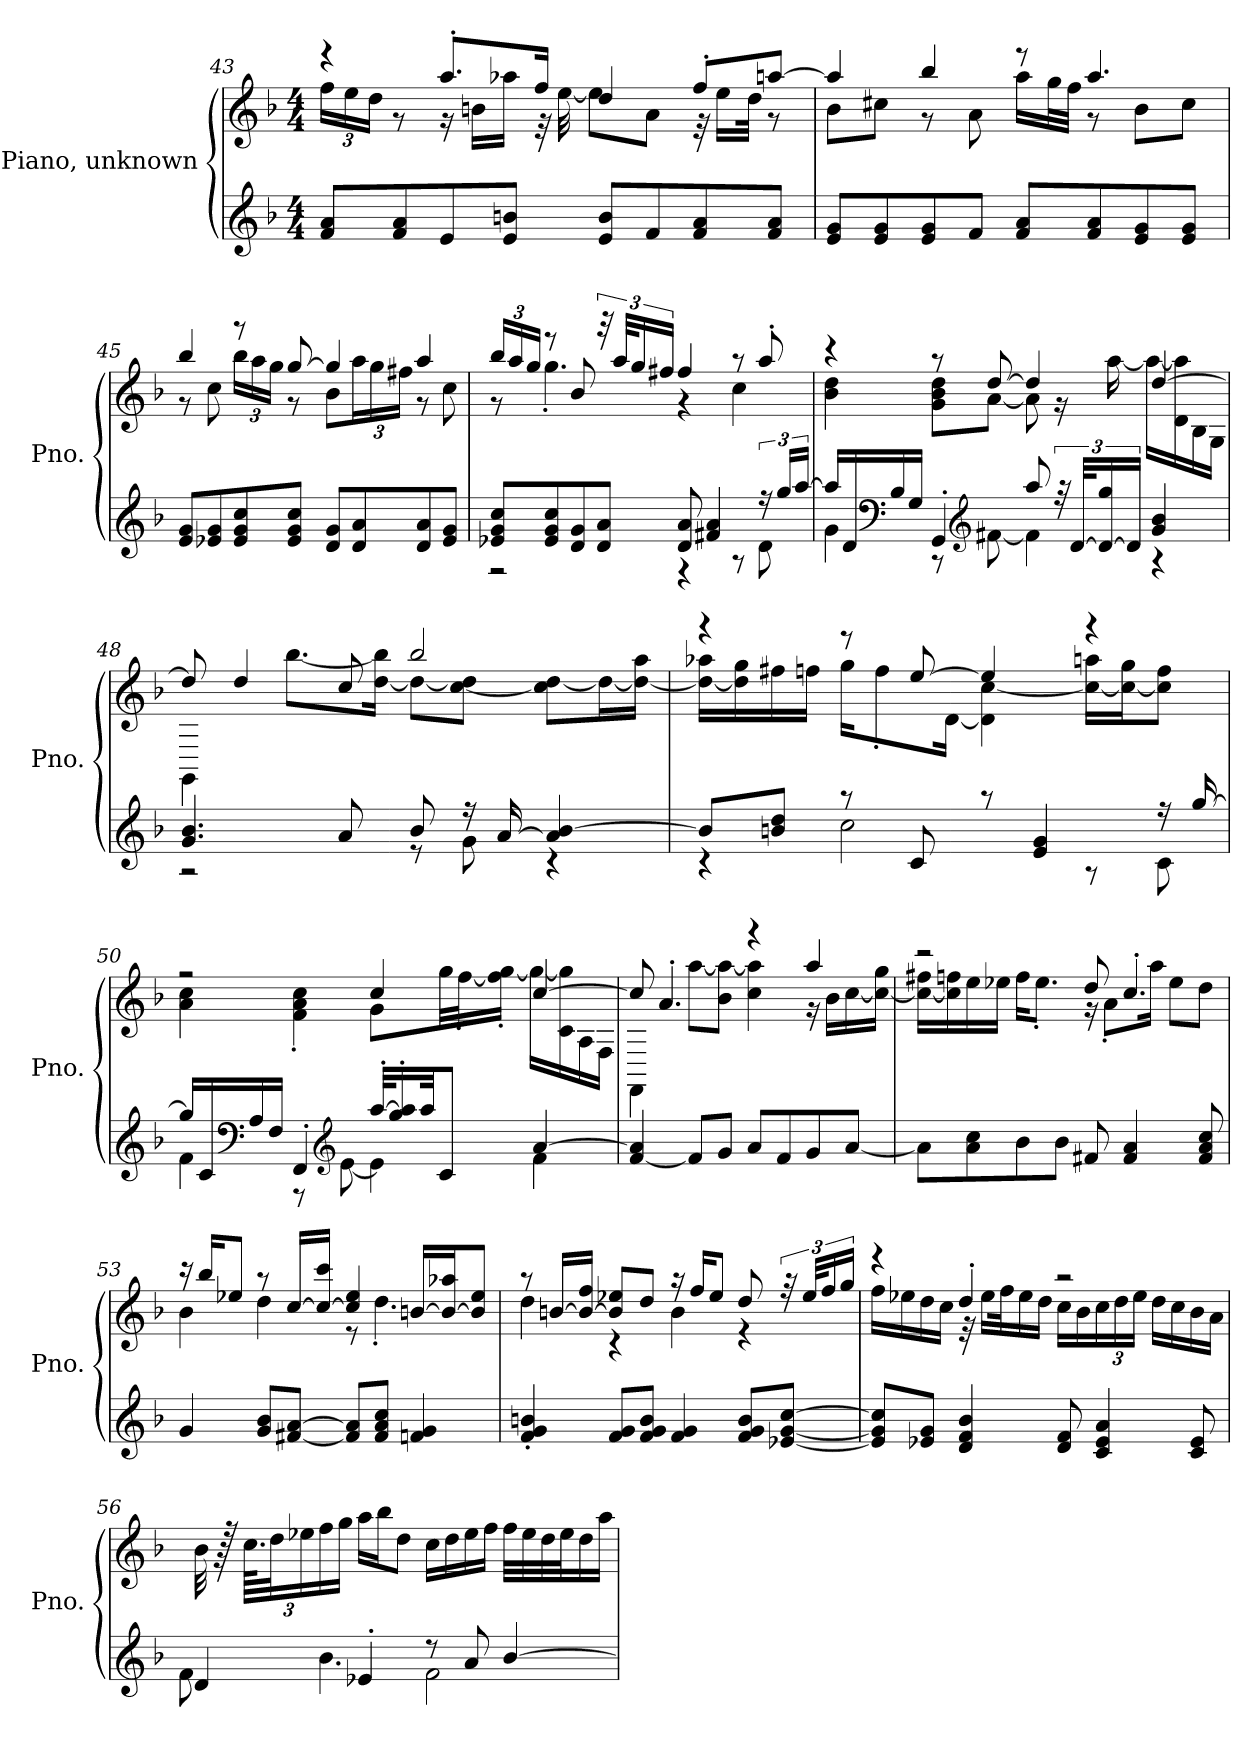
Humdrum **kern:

**kern	**kern
*part1	*part1
*staff2	*staff1
*I"Piano, unknown	*
*I'Pno.	*
!!LO:LB:g=z
*clefG2	*clefG2
*k[b-]	*k[b-]
*M4/4	*M4/4
=43	=43
*	*^
*	*	*Xbrackettup
8f/ 8a/L	4r	24ff\LL
.	.	24ee\
.	.	24dd\JJ
8f/ 8a/	.	8r
8e/	8.aa'/L	16r
.	.	16bn\LL
8e/ 8bn/J	.	16aa-X\JJ
.	16ff/Jk	32r
.	.	[32ee\
8e/ 8b/L	4dd/	8ee\L]
8f/	.	8a\J
8f/ 8a/	8ff'/L	32r
.	.	16ee\LL
.	.	32dd\JJk
8f/ 8a/J	[8aan/J	8r
=44	=44	=44
8e/ 8g/L	4aa/]	8b-\L
8e/ 8g/	.	8cc#X\J
8e/ 8g/	4bb-/	8r
8f/J	.	8a\
8f/ 8a/L	8r	16aa\LL
.	.	32gg\L
.	.	32ff\JJJ
8f/ 8a/	4.aa/	8r
8e/ 8g/	.	8b-\L
8e/ 8g/J	.	8cc#\J
=45	=45	=45
8e/ 8g/L	4bb-/	8r
8e-X/ 8g/	.	8cc\
8e-/ 8g/ 8cc/	8r	24bb-\LL
.	.	24aa\
.	.	24gg\JJ
8e-/ 8g/ 8cc/J	[8gg/	8r
8d/ 8g/L	4gg/]	8b-\L
8d/ 8a/	.	24aa\L
.	.	24gg\
.	.	24ff#X\JJ
8d/ 8a/	4aa/	8r
8e-/ 8g/J	.	8cc\
!!LO:LB:g=z	!!
=46	=46	=46
*^	*	*
8e-X/ 8g/ 8cc/L	2r	24bb-/LL	8r
.	.	24aa/	.
.	.	24gg/JJ	.
8e-/ 8g/ 8cc/	.	8r	4.gg'\
8d/ 8g/	.	8b-/	.
*	*	*brackettup	*
8d/ 8a/J	.	48r	.
.	.	48aa/KLL	.
.	.	24gg/	.
.	.	24ff#X/JJ	.
8d/ 8a/	4r	4ff#/	4r
4f#X/ 4a/	.	.	.
.	8r	8r	4cc\
24r	8d\	8aa'/	.
24gg/LL	.	.	.
[24aa/JJ	.	.	.
=47	=47	=47	=47
16aa/LL]	4g\	4r	4b-\ 4dd\
16d/	.	.	.
*clefF4	*	*	*
16B-/	.	.	.
16G/JJ	.	.	.
4GG'/	8r	8r	8g\ 8b-\ 8dd\L
*clefG2	*	*	*
.	[8f#X\	[8dd/	[8a\J
8aa/	4f#\]	4dd/]	8a\]
48r	.	.	16r
[48d/KLL	.	.	.
24d/_ 24gg/	.	.	.
.	.	.	[16aa\
24d/JJ]	.	.	.
4g/ 4b-/	4r	[4dd/	16aa\LL_
.	.	.	16d\ 16aa\]
.	.	.	16B-\
.	.	.	16G\JJ
!!LO:LB:g=z	!!
=48	=48	=48	=48
4.g/ 4.b-/	2r	8dd/]	4GG\
.	.	4dd/	.
.	.	.	[8.bb-\L
8a/	.	8cc/	.
.	.	.	[16dd\ 16bb-\]Jk
8b-/	8r	2bb-/	8dd\L_
16r	8g\	.	[8cc\ 8dd\]J
[16a/	.	.	.
4a/] [4b-/	4r	.	8cc\] [8dd\L
.	.	.	16dd\L_
.	.	.	16dd\_ 16aa\JJ
=49	=49	=49	=49
8b-/L]	4r	4r	16dd\_ 16aa-X\LL
.	.	.	16dd\] 16gg\
8bn/ 8dd/J	.	.	16ff#X\
.	.	.	16ffn\JJ
8r	2cc\	8r	16gg\KL
.	.	.	8ff'\
8c/	.	[8ee/	.
.	.	.	[16d\Jk
8r	.	4ee/]	4d\] [4cc\
4e/ 4g/	.	.	.
.	8r	4r	16cc\_ 16aan\LL
.	.	.	16cc\_ 16gg\J
16r	8c\	.	8cc\] 8ff\J
[16gg/	.	.	.
!!LO:LB:g=z	!!
=50	=50	=50	=50
16gg/LL]	4f\	2r	4a\ 4cc\
16c/	.	.	.
*clefF4	*	*	*
16A/	.	.	.
16F/JJ	.	.	.
4FF'/	8r	.	4f\' 4a\' 4cc\'
*clefG2	*	*	*
.	[8e\	.	.
[32aa'/KLL	4e\]	4cc/	8g\L
16gg/' 16aa/]'	.	.	.
32aa/JK	.	.	.
8c/J	.	.	32gg\LL
.	.	.	[32ff'\J
.	.	.	16ff\]' [16gg\'JJ
[4a/	4f\	[4cc/	16gg\LL_
.	.	.	16c\ 16gg\]
.	.	.	16A\
.	.	.	16F\JJ
*v	*v	*	*
=51	=51	=51
[4f/ 4a/]	8cc/]	4FF\
.	4.a'/	.
8f/L]	.	[8aa\L
8g/J	.	8b-\ 8aa\_J
8a/L	4r	4cc\ 4aa\]
8f/	.	.
8g/	4aa/	16r
.	.	16b-\LL
[8a/J	.	[16cc\
.	.	16cc\_ 16gg\JJ
!!LO:PB:g=z	!!
=52	=52	=52
8a\L]	2r	16cc\_ 16ff#X\LL
.	.	16cc\] 16ffn\
8a\ 8cc\	.	16ee\
.	.	16ee-X\JJ
8b-\	.	16ff\KL
.	.	8.ee-'\J
8b-\J	.	.
8f#X/	8dd/	16r
.	.	8a'\L
4f#/ 4a/	4.cc'/	.
.	.	16aa\Jk
.	.	8ee-\L
8f#/ 8a/ 8cc/	.	8dd\J
=53	=53	=53
4g/	16r	4b-\
.	16bb-/KL	.
.	8ee-X/J	.
8g/ 8b-/L	8r	4dd\
[8f#X/ [8a/J	[16cc/LL	.
.	16cc/_ 16ccc/JJ	.
8f#/] 8a/]L	4cc/] 4ee-/	8r
8f#/ 8a/ 8cc/J	.	4.dd'\
4fn/ 4g/	[16bn/LL	.
.	16b/_ 16aa-X/J	.
.	8b/] 8ee-/J	.
!!LO:LB:g=z	!!
=54	=54	=54
4f/' 4g/' 4bn/'	8r	4dd\
.	[16bn/LL	.
.	16b/_ 16ff/JJ	.
8f/ 8g/L	8b/] 8ee-X/L	4r
8f/ 8g/ 8b/J	8dd/J	.
4f/ 4g/	16r	4b\
.	16ff/KL	.
.	8ee-/J	.
8f/ 8g/ 8b/L	8dd/	4r
[8e-X/ [8g/ [8cc/J	48r	.
.	48ee-/KLL	.
.	24ff/	.
.	24gg/JJ	.
=55	=55	=55
8e-/] 8g/] 8cc/]L	4r	16ff\LL
.	.	16ee-X\
8e-X/ 8g/J	.	16dd\
.	.	16cc\JJ
4d/ 4f/ 4b-/	4dd'/	32r
.	.	16ee-\LL
.	.	32ff\K
.	.	16ee-\
.	.	16dd\JJ
8d/ 8f/	2r	16cc\LL
.	.	16b-\
*	*	*Xbrackettup
4c/ 4e-/ 4a/	.	24cc\
.	.	24dd\
.	.	24ee-\JJ
.	.	16dd\LL
.	.	16cc\
8c/ 8e-/	.	16b-\
.	.	16a\JJ
*	*v	*v
!!LO:LB:g=z
=56	=56
*^	*
4d/	8f\	32b-\
.	.	128r
.	.	64.cc\KLLL
.	.	48dd\J
.	.	24ee-X\
.	4.b-\	16ff\
.	.	16gg\JJ
4e-X'/	.	16aa\LL
.	.	16bb-\J
.	.	8dd\J
8r	2f\	16cc\LL
.	.	16dd\
8a/	.	16ee-\
.	.	16ff\JJ
[4b-/	.	32ff\LLL
.	.	32ee-\
.	.	32dd\
.	.	32ee-\J
.	.	16dd\
.	.	16aa\JJ
*v	*v	*
=	=
*-	*-
